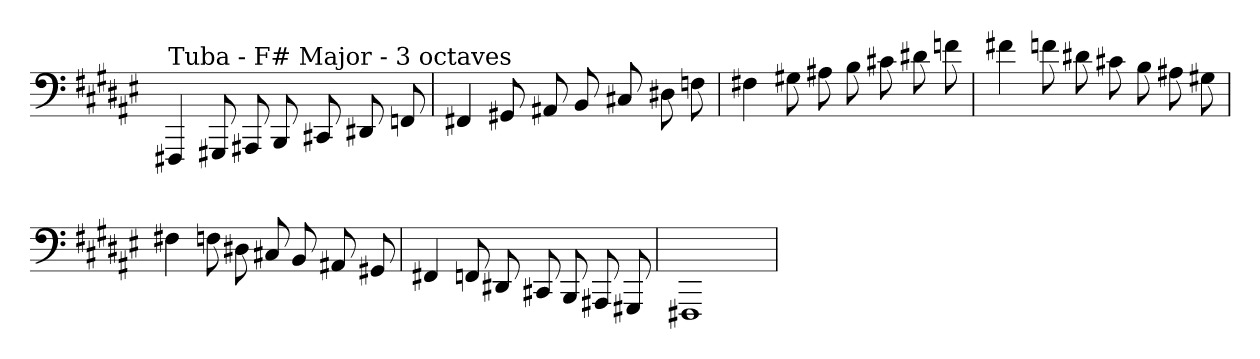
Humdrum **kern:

**kern
*part1
*staff1
*clefF4
*k[f#c#g#d#a#e#]
*F#:
=
!LO:TX:a:t=Tuba - F# Major - 3 octaves
4FFF#X
8GGG#X
8AAA#X
8BBB
8CC#X
8DD#X
8FF
=
4FF#X
8GG#X
8AA#X
8BB
8C#X
8D#X
8F
=
4F#X
8G#X
8A#X
8B
8c#X
8d#X
8f
=
4f#X
8f
8d#X
8c#X
8B
8A#X
8G#X
=
4F#X
8F
8D#X
8C#X
8BB
8AA#X
8GG#X
=
4FF#X
8FF
8DD#X
8CC#X
8BBB
8AAA#X
8GGG#X
=
1FFF#X
=
*-
